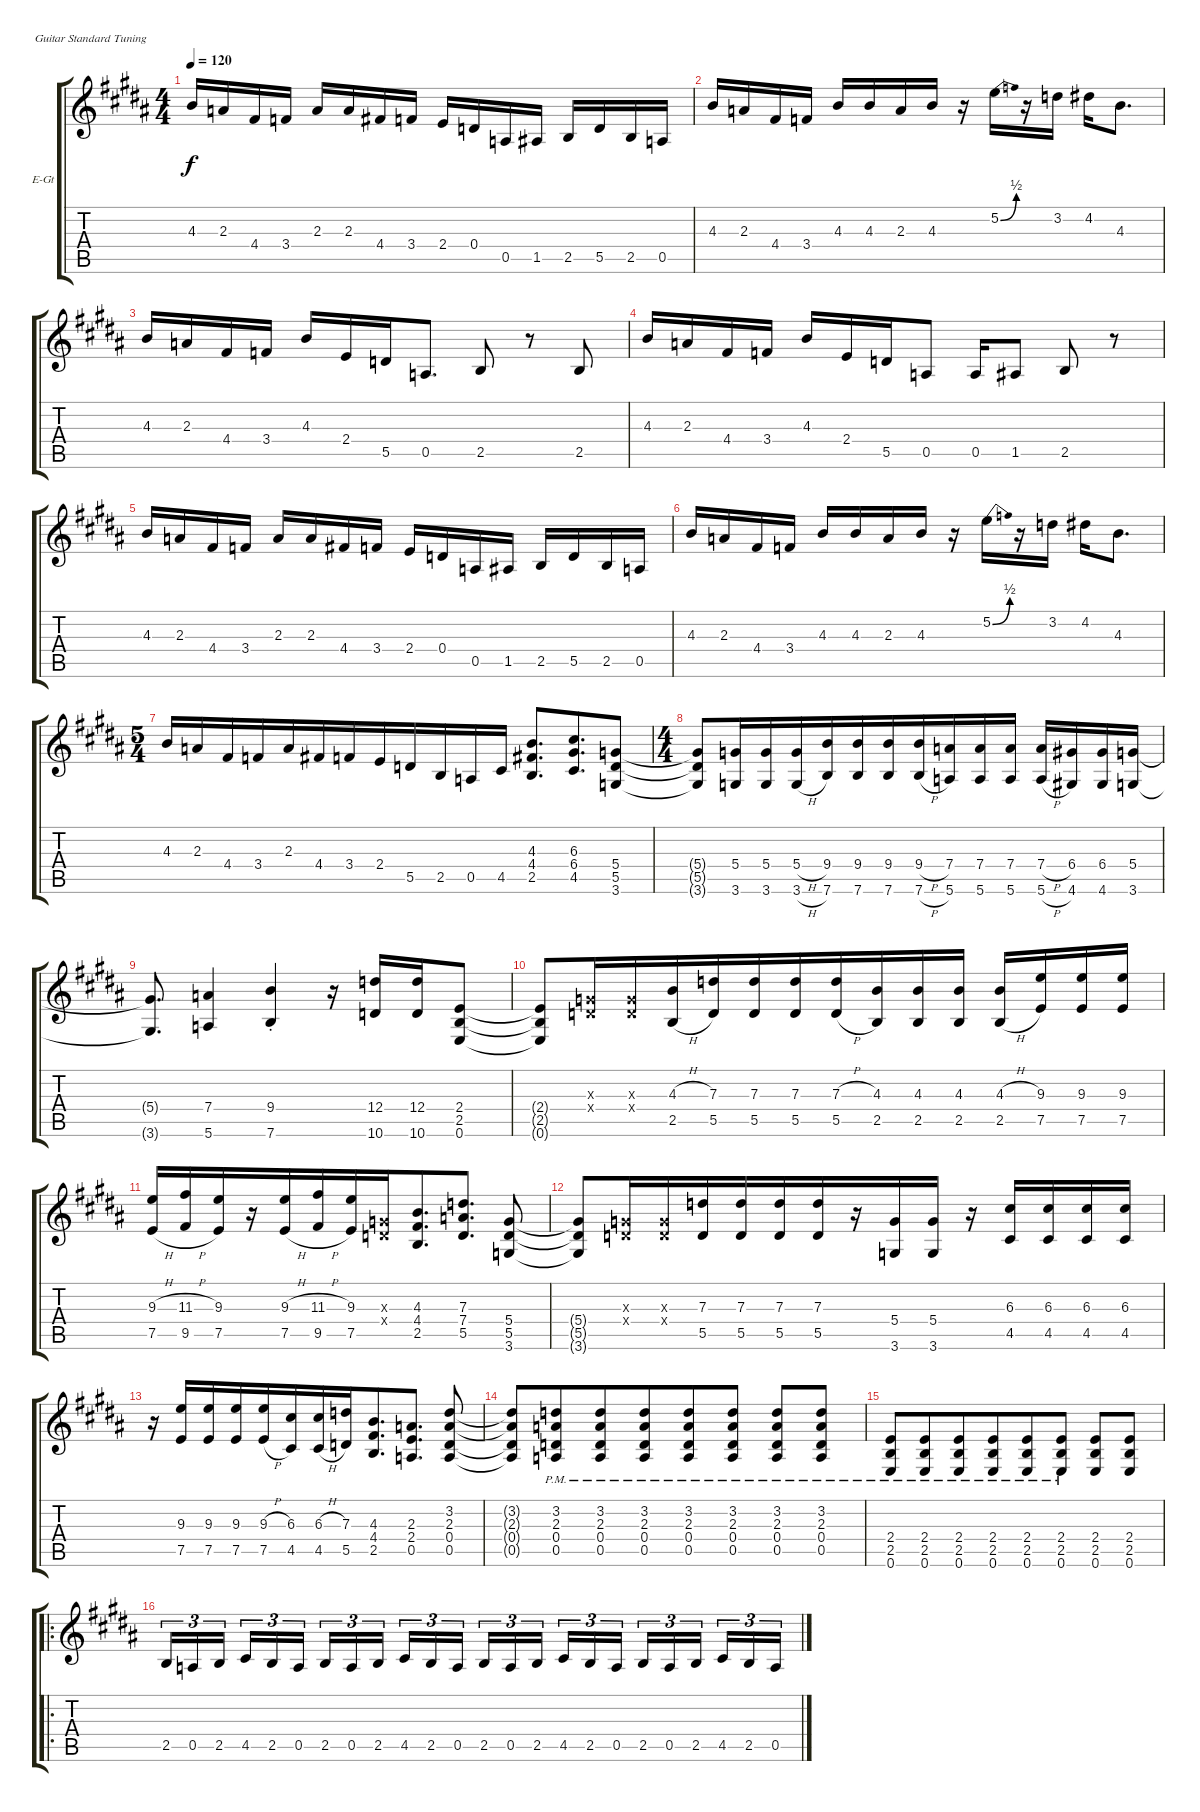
\bracketExtendMode groupsimilarinstruments
\firstSystemTrackNameOrientation horizontal
\otherSystemsTrackNameOrientation horizontal
\track ("Sly" "E-Gt") {instrument overdrivenguitar}
\staff {score tabs}
\tuning (E4 B3 G3 D3 A2 E2)
\ts (4 4)
\tempo 120
\clef g2
\ks g#minor
4.3{acc forcenatural}.16{dy f} 2.3{acc forcenatural}.16 4.4{acc #}.16 3.4{acc forcenatural}.16 2.3{acc forcenatural}.16 2.3{acc forcenatural}.16 4.4{acc #}.16 3.4{acc forcenatural}.16 2.4{acc forcenatural}.16 0.4{acc forcenatural}.16 0.5{acc forcenatural}.16 1.5{acc #}.16 2.5{acc forcenatural}.16 5.5{acc forcenatural}.16 2.5{acc forcenatural}.16 0.5{acc forcenatural}.16 |
4.3{acc forcenatural}.16 2.3{acc forcenatural}.16 4.4{acc #}.16 3.4{acc forcenatural}.16 4.3{acc forcenatural}.16 4.3{acc forcenatural}.16 2.3{acc forcenatural}.16 4.3{acc forcenatural}.16 r.16 5.2{be (bend 0 0 60 2) acc forcenatural}.16 r.16 3.2{acc forcenatural}.16 4.2{acc #}.16 4.3{acc forcenatural}.8{d} |
4.3{acc forcenatural}.16 2.3{acc forcenatural}.16 4.4{acc #}.16 3.4{acc forcenatural}.16 4.3{acc forcenatural}.16 2.4{acc forcenatural}.16 5.5{acc forcenatural}.16 0.5{acc forcenatural}.8{d} 2.5{acc forcenatural}.8 r.8 2.5{acc forcenatural}.8 |
4.3{acc forcenatural}.16 2.3{acc forcenatural}.16 4.4{acc #}.16 3.4{acc forcenatural}.16 4.3{acc forcenatural}.16 2.4{acc forcenatural}.16 5.5{acc forcenatural}.16 0.5{acc forcenatural}.8 0.5{acc forcenatural}.16 1.5{acc #}.8 2.5{acc forcenatural}.8 r.8 |
4.3{acc forcenatural}.16 2.3{acc forcenatural}.16 4.4{acc #}.16 3.4{acc forcenatural}.16 2.3{acc forcenatural}.16 2.3{acc forcenatural}.16 4.4{acc #}.16 3.4{acc forcenatural}.16 2.4{acc forcenatural}.16 0.4{acc forcenatural}.16 0.5{acc forcenatural}.16 1.5{acc #}.16 2.5{acc forcenatural}.16 5.5{acc forcenatural}.16 2.5{acc forcenatural}.16 0.5{acc forcenatural}.16 |
4.3{acc forcenatural}.16 2.3{acc forcenatural}.16 4.4{acc #}.16 3.4{acc forcenatural}.16 4.3{acc forcenatural}.16 4.3{acc forcenatural}.16 2.3{acc forcenatural}.16 4.3{acc forcenatural}.16 r.16 5.2{be (bend 0 0 60 2) acc forcenatural}.16 r.16 3.2{acc forcenatural}.16 4.2{acc #}.16 4.3{acc forcenatural}.8{d} |
\ts (5 4)
\beaming (8 6 4)
4.3{acc forcenatural}.16 2.3{acc forcenatural}.16 4.4{acc #}.16 3.4{acc forcenatural}.16 2.3{acc forcenatural}.16 4.4{acc #}.16 3.4{acc forcenatural}.16 2.4{acc forcenatural}.16 5.5{acc forcenatural}.16 2.5{acc forcenatural}.16 0.5{acc forcenatural}.16 4.5{acc #}.16 (4.3{acc forcenatural} 4.4{acc #} 2.5{acc forcenatural}).8{d} (6.3{acc #} 6.4{acc #} 4.5{acc #}).8{d} (5.4{acc forcenatural} 5.5{acc forcenatural} 3.6{acc forcenatural}).8 |
\ts (4 4)
\beaming (8 6 4)
(5.4{t acc forcenatural} 5.5{t acc forcenatural} 3.6{t acc forcenatural}).8 (5.4{acc forcenatural} 3.6{acc forcenatural}).16 (5.4{acc forcenatural} 3.6{acc forcenatural}).16 (5.4{h acc forcenatural} 3.6{h acc forcenatural}).16 (9.4{acc forcenatural} 7.6{acc forcenatural}).16 (9.4{acc forcenatural} 7.6{acc forcenatural}).16 (9.4{acc forcenatural} 7.6{acc forcenatural}).16 (9.4{h acc forcenatural} 7.6{h acc forcenatural}).16 (7.4{acc forcenatural} 5.6{acc forcenatural}).16 (7.4{acc forcenatural} 5.6{acc forcenatural}).16 (7.4{acc forcenatural} 5.6{acc forcenatural}).16 (7.4{h acc forcenatural} 5.6{h acc forcenatural}).16 (6.4{acc #} 4.6{acc #}).16 (6.4{acc #} 4.6{acc #}).16 (5.4{acc forcenatural} 3.6{acc forcenatural}).16 |
(5.4{t acc forcenatural} 3.6{t acc forcenatural}).8{d} (7.4{acc forcenatural} 5.6{acc forcenatural}).4 (9.4{st acc forcenatural} 7.6{st acc forcenatural}).4 r.16 (12.4{acc forcenatural} 10.6{acc forcenatural}).16 (12.4{acc forcenatural} 10.6{acc forcenatural}).16 (2.4{acc forcenatural} 2.5{acc forcenatural} 0.6{acc forcenatural}).8 |
(2.4{t acc forcenatural} 2.5{t acc forcenatural} 0.6{t acc forcenatural}).8 (0.3{x acc forcenatural} 0.4{x acc forcenatural}).16 (0.3{x acc forcenatural} 0.4{x acc forcenatural}).16 (4.3{h acc forcenatural} 2.5{h acc forcenatural}).16 (7.3{acc forcenatural} 5.5{acc forcenatural}).16 (7.3{acc forcenatural} 5.5{acc forcenatural}).16 (7.3{acc forcenatural} 5.5{acc forcenatural}).16 (7.3{h acc forcenatural} 5.5{h acc forcenatural}).16 (4.3{acc forcenatural} 2.5{acc forcenatural}).16 (4.3{acc forcenatural} 2.5{acc forcenatural}).16 (4.3{acc forcenatural} 2.5{acc forcenatural}).16 (4.3{h acc forcenatural} 2.5{h acc forcenatural}).16 (9.3{acc forcenatural} 7.5{acc forcenatural}).16 (9.3{acc forcenatural} 7.5{acc forcenatural}).16 (9.3{acc forcenatural} 7.5{acc forcenatural}).16 |
(9.3{h acc forcenatural} 7.5{h acc forcenatural}).16 (11.3{h acc #} 9.5{h acc #}).16 (9.3{acc forcenatural} 7.5{acc forcenatural}).16 r.16 (9.3{h acc forcenatural} 7.5{h acc forcenatural}).16 (11.3{h acc #} 9.5{h acc #}).16 (9.3{acc forcenatural} 7.5{acc forcenatural}).16 (0.3{x acc forcenatural} 0.4{x acc forcenatural}).16 (4.3{acc forcenatural} 4.4{acc #} 2.5{acc forcenatural}).8{d} (7.3{acc forcenatural} 7.4{acc forcenatural} 5.5{acc forcenatural}).8{d} (5.4{acc forcenatural} 5.5{acc forcenatural} 3.6{acc forcenatural}).8 |
(5.4{t acc forcenatural} 5.5{t acc forcenatural} 3.6{t acc forcenatural}).8 (0.3{x acc forcenatural} 0.4{x acc forcenatural}).16 (0.3{x acc forcenatural} 0.4{x acc forcenatural}).16 (7.3{acc forcenatural} 5.5{acc forcenatural}).16 (7.3{acc forcenatural} 5.5{acc forcenatural}).16 (7.3{acc forcenatural} 5.5{acc forcenatural}).16 (7.3{acc forcenatural} 5.5{acc forcenatural}).16 r.16 (5.4{acc forcenatural} 3.6{acc forcenatural}).16 (5.4{acc forcenatural} 3.6{acc forcenatural}).16 r.16 (6.3{acc #} 4.5{acc #}).16 (6.3{acc #} 4.5{acc #}).16 (6.3{acc #} 4.5{acc #}).16 (6.3{acc #} 4.5{acc #}).16 |
r.16 (9.3{acc forcenatural} 7.5{acc forcenatural}).16 (9.3{acc forcenatural} 7.5{acc forcenatural}).16 (9.3{acc forcenatural} 7.5{acc forcenatural}).16 (9.3{h acc forcenatural} 7.5{h acc forcenatural}).16 (6.3{acc #} 4.5{acc #}).16 (6.3{h acc #} 4.5{h acc #}).16 (7.3{acc forcenatural} 5.5{acc forcenatural}).16 (4.3{acc forcenatural} 4.4{acc #} 2.5{acc forcenatural}).8{d} (2.3{acc forcenatural} 2.4{acc forcenatural} 0.5{acc forcenatural}).8{d} (3.2{acc forcenatural} 2.3{acc forcenatural} 0.4{acc forcenatural} 0.5{acc forcenatural}).8 |
(3.2{t acc forcenatural} 2.3{t acc forcenatural} 0.4{t acc forcenatural} 0.5{t acc forcenatural}).8 (3.2{pm acc forcenatural} 2.3{pm acc forcenatural} 0.4{pm acc forcenatural} 0.5{pm acc forcenatural}).8 (3.2{pm acc forcenatural} 2.3{pm acc forcenatural} 0.4{pm acc forcenatural} 0.5{pm acc forcenatural}).8 (3.2{pm acc forcenatural} 2.3{pm acc forcenatural} 0.4{pm acc forcenatural} 0.5{pm acc forcenatural}).8 (3.2{pm acc forcenatural} 2.3{pm acc forcenatural} 0.4{pm acc forcenatural} 0.5{pm acc forcenatural}).8 (3.2{pm acc forcenatural} 2.3{pm acc forcenatural} 0.4{pm acc forcenatural} 0.5{pm acc forcenatural}).8 (3.2{pm acc forcenatural} 2.3{pm acc forcenatural} 0.4{pm acc forcenatural} 0.5{pm acc forcenatural}).8 (3.2{pm acc forcenatural} 2.3{pm acc forcenatural} 0.4{pm acc forcenatural} 0.5{pm acc forcenatural}).8 |
(2.4{pm acc forcenatural} 2.5{pm acc forcenatural} 0.6{pm acc forcenatural}).8 (2.4{pm acc forcenatural} 2.5{pm acc forcenatural} 0.6{pm acc forcenatural}).8 (2.4{pm acc forcenatural} 2.5{pm acc forcenatural} 0.6{pm acc forcenatural}).8 (2.4{pm acc forcenatural} 2.5{pm acc forcenatural} 0.6{pm acc forcenatural}).8 (2.4{pm acc forcenatural} 2.5{pm acc forcenatural} 0.6{pm acc forcenatural}).8 (2.4{pm acc forcenatural} 2.5{pm acc forcenatural} 0.6{pm acc forcenatural}).8 (2.4{acc forcenatural} 2.5{acc forcenatural} 0.6{acc forcenatural}).8 (2.4{acc forcenatural} 2.5{acc forcenatural} 0.6{acc forcenatural}).8 |
\ro
\beaming (8 2 2 2 2)
2.5{acc forcenatural}.16{tu (3 2)} 0.5{acc forcenatural}.16{tu (3 2)} 2.5{acc forcenatural}.16{tu (3 2)} 4.5{acc #}.16{tu (3 2)} 2.5{acc forcenatural}.16{tu (3 2)} 0.5{acc forcenatural}.16{tu (3 2)} 2.5{acc forcenatural}.16{tu (3 2)} 0.5{acc forcenatural}.16{tu (3 2)} 2.5{acc forcenatural}.16{tu (3 2)} 4.5{acc #}.16{tu (3 2)} 2.5{acc forcenatural}.16{tu (3 2)} 0.5{acc forcenatural}.16{tu (3 2)} 2.5{acc forcenatural}.16{tu (3 2)} 0.5{acc forcenatural}.16{tu (3 2)} 2.5{acc forcenatural}.16{tu (3 2)} 4.5{acc #}.16{tu (3 2)} 2.5{acc forcenatural}.16{tu (3 2)} 0.5{acc forcenatural}.16{tu (3 2)} 2.5{acc forcenatural}.16{tu (3 2)} 0.5{acc forcenatural}.16{tu (3 2)} 2.5{acc forcenatural}.16{tu (3 2)} 4.5{acc #}.16{tu (3 2)} 2.5{acc forcenatural}.16{tu (3 2)} 0.5{acc forcenatural}.16{tu (3 2)}
